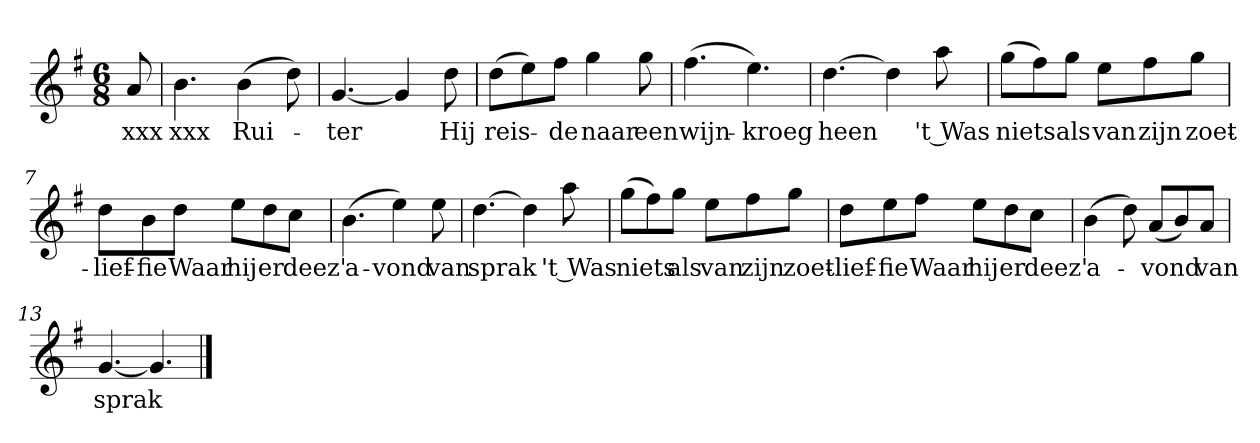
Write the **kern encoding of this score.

**kern	**text
*part1	*part1
*staff1	*staff1
*clefG2	*
*k[f#]	*
*G:	*
*M6/8	*
*MM120	*
=	=
8a	xxx
=1	=1
4.b	xxx
(4b	Rui-
8dd)	.
=2	=2
[4.g	-ter
4g]	.
8dd	Hij
=3	=3
(8dd\L	reis-
8ee\)	.
8ff#\J	-de
4gg	naar
8gg	een
=4	=4
(4.ff#	wijn-
4.ee)	-kroeg
=5	=5
[4.dd	heen
4dd]	.
8aa	't Was
=6	=6
(8gg\L	niets
8ff#\)	.
8gg\J	als
8ee\L	van
8ff#\	zijn
8gg\J	zoet-
=7	=7
8dd\L	-lief-
8b\	-fie
8dd\J	Waar
8ee\L	hij
8dd\	er
8cc\J	deez'
=8	=8
(4.b	a-
4ee)	-vond
8ee	van
=9	=9
[4.dd	sprak
4dd]	.
8aa	't Was
=10	=10
(8gg\L	niets
8ff#\)	.
8gg\J	als
8ee\L	van
8ff#\	zijn
8gg\J	zoet-
=11	=11
8dd\L	-lief-
8ee\	-fie
8ff#\J	Waar
8ee\L	hij
8dd\	er
8cc\J	deez'
=12	=12
(4b	a-
8dd)	.
(8a/L	-vond
8b/)	.
8a/J	van
=13	=13
[4.g	sprak
4.g]	.
==	==
*-	*-
